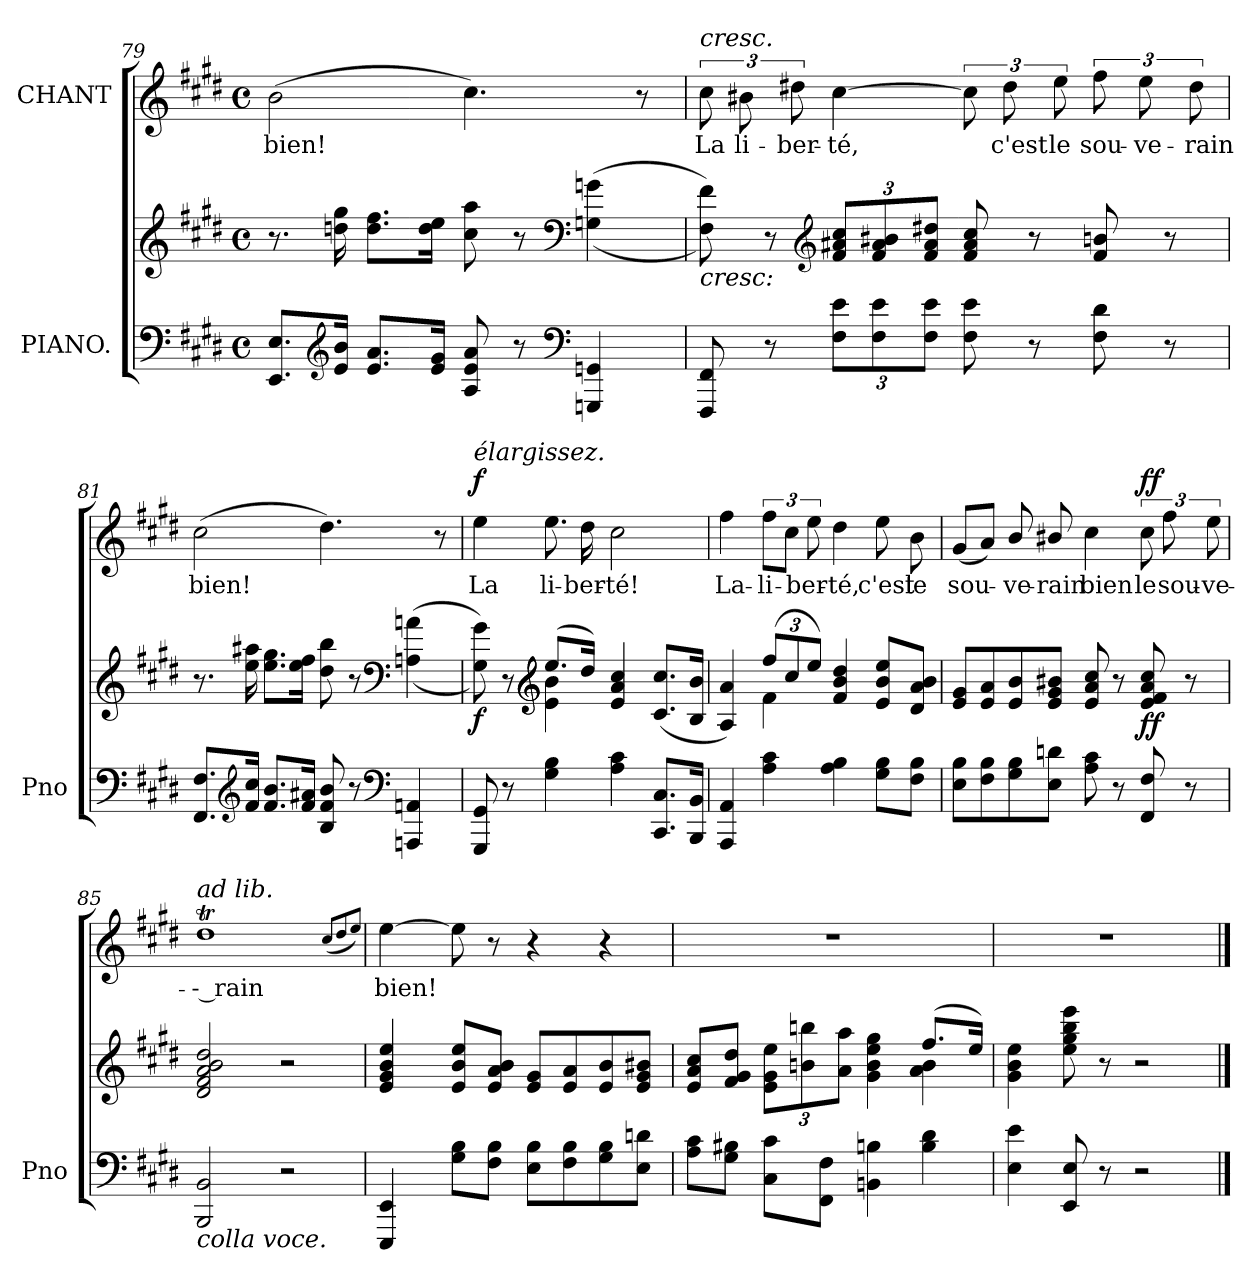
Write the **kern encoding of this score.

**kern	**kern	**dynam	**kern	**text	**dynam
*part2	*part2	*part2	*part1	*part1	*part1
*staff3	*staff2	*staff2/3	*staff1	*staff1	*staff1
*I"PIANO.	*	*	*I"CHANT	*	*
*I'Pno	*	*	*	*	*
*clefF4	*clefG2	*	*clefG2	*	*
*k[f#c#g#d#]	*k[f#c#g#d#]	*	*k[f#c#g#d#]	*	*
*M4/4	*M4/4	*	*M4/4	*	*
*met(c)	*met(c)	*	*met(c)	*	*
=79	=79	=79	=79	=79	=79
!	!	!	!	!LO:LY:b	!
8.EE/ 8.E/L	8.r	.	(2b\	bien!	.
*clefG2	*	*	*	*	*
16e/ 16b/Jk	16ddn\ 16gg#\	.	.	.	.
8.e/ 8.a/L	8.dd\ 8.ff#\L	.	.	.	.
16e/ 16g#/Jk	16dd\ 16ee\Jk	.	.	.	.
8A/ 8e/ 8a/	8cc#\ 8aa\	.	4.cc#\)	.	.
8r	8r	.	.	.	.
*clefF4	*clefF4	*	*	*	*
4GGGn/ 4GGn/	(<(4Gn\ 4gn\	.	.	.	.
.	.	.	8r	.	.
=80	=80	=80	=80	=80	=80
!	!	!	!LO:TX:a:i:t=cresc.	!	!
!	!LO:TX:b:i:t=cresc&colon;	!	!	!	!
!	!	!	!	!LO:LY:b	!
8FFF#/ 8FF#/	8F#\ 8f#\))	.	12cc#\	-La	.
!	!	!	!	!LO:LY:b	!
.	.	.	12b#X\	li-	.
8r	8r	.	.	.	.
!	!	!	!	!LO:LY:b	!
.	.	.	12dd#X\	-ber-	.
*	*clefG2	*	*	*	*
*	*Xbrackettup	*	*	*	*
!	!	!	!	!LO:LY:b	!
12F#\ 12e\L	12f#/ 12a#X/ 12cc#/L	.	[4cc#\	-té,	.
12F#\ 12e\	12f#/ 12a#/ 12b#X/	.	.	.	.
12F#\ 12e\J	12f#/ 12a#/ 12dd#X/J	.	.	.	.
8F#\ 8e\	8f#/ 8a#/ 8cc#/	.	12cc#\]	.	.
!	!	!	!	!LO:LY:b	!
.	.	.	12dd#\	c'est	.
8r	8r	.	.	.	.
!	!	!	!	!LO:LY:b	!
.	.	.	12ee\	le	.
!	!	!	!	!LO:LY:b	!
8F#\ 8d#\	8f#/ 8bn/	.	12ff#\	sou-	.
!	!	!	!	!LO:LY:b	!
.	.	.	12ee\	-ve-	.
8r	8r	.	.	.	.
!	!	!	!	!LO:LY:b	!
.	.	.	12dd#\	-rain	.
!!LO:LB:g=z
=81	=81	=81	=81	=81	=81
!	!	!	!	!LO:LY:b	!
8.FF#/ 8.F#/L	8.r	.	(2cc#\	bien!	.
*clefG2	*	*	*	*	*
16f#/ 16cc#/Jk	16ee\ 16aa#X\	.	.	.	.
8.f#/ 8.b/L	8.ee\ 8.gg#\L	.	.	.	.
16f#/ 16a#X/Jk	16ee\ 16ff#\Jk	.	.	.	.
8B/ 8f#/ 8b/	8dd#\ 8bb\	.	4.dd#\)	.	.
8r	8r	.	.	.	.
*clefF4	*clefF4	*	*	*	*
4AAAn/ 4AAn/	((<4An\ 4an\	.	.	.	.
.	.	.	8r	.	.
=82	=82	=82	=82	=82	=82
*	*^	*	*	*	*
!	!	!	!	!LO:TX:a:i:t=élargissez.	!	!
!	!	!	!LO:DY:b	!	!LO:LY:b	!LO:DY:a
8GGG#/ 8GG#/	8G#\ 8g#\))	4ryy	f	4ee\	La	f
8r	8r	.	.	.	.	.
*	*clefG2	*	*	*	*	*
!	!	!	!	!	!LO:LY:b	!
4G#\ 4B\	(<8.ee/L	4e\ 4b\	.	8.ee\	li-	.
!	!	!	!	!	!LO:LY:b	!
.	16dd#/Jk)	.	.	16dd#\	-ber-	.
!	!	!	!	!	!LO:LY:b	!
4A\ 4c#\	4e/ 4a/ 4cc#/	2ryy	.	2cc#\	-té!	.
8.CC#/ 8.C#/L	(<8.c#/ 8.cc#/L	.	.	.	.	.
16BBB/ 16BB/Jk	16B/ 16b/Jk	.	.	.	.	.
=83	=83	=83	=83	=83	=83	=83
!	!	!	!	!	!LO:LY:b	!
4AAA/ 4AA/	4A/ 4a/)	4ryy	.	4ff#\	La-	.
!	!	!	!	!	!LO:LY:b	!
4A\ 4c#\	(<12ff#/L	4f#\	.	12ff#\L	-li-	.
.	12cc#/	.	.	12cc#\J	.	.
!	!	!	!	!	!LO:LY:b	!
.	12ee/J)	.	.	12ee\	-ber-	.
!	!	!	!	!	!LO:LY:b	!
4A\ 4B\	4f#/ 4b/ 4dd#/	2ryy	.	4dd#\	-té,	.
!	!	!	!	!	!LO:LY:b	!
8G#\ 8B\L	8e/ 8b/ 8ee/L	.	.	8ee\	c'est	.
!	!	!	!	!	!LO:LY:b	!
8F#\ 8B\J	8d#/ 8a/ 8b/J	.	.	8b\	le	.
*	*v	*v	*	*	*	*
=84	=84	=84	=84	=84	=84
!	!	!	!	!LO:LY:b	!
8E\ 8B\L	8e/ 8g#/L	.	(8g#/L	sou-	.
8F#\ 8B\	8e/ 8a/	.	8a/J)	.	.
!	!	!	!	!LO:LY:b	!
8G#\ 8B\	8e/ 8b/	.	8b/	-ve-	.
!	!	!	!	!LO:LY:b	!
8E\ 8dn\J	8e/ 8g#/ 8b#X/J	.	8b#X/	-rain	.
!	!	!	!	!LO:LY:b	!
8A\ 8c#\	8e/ 8a/ 8cc#/	.	4cc#\	bien	.
8r	8r	.	.	.	.
!	!	!LO:DY:b	!	!LO:LY:b	!LO:DY:a
8FF#/ 8F#/	8e/ 8f#/ 8a/ 8cc#/	ff	12cc#\	le	ff
!	!	!	!	!LO:LY:b	!
.	.	.	12ff#\	sou-	.
8r	8r	.	.	.	.
!	!	!	!	!LO:LY:b	!
.	.	.	12ee\	-ve-	.
!!LO:LB:g=z
=85	=85	=85	=85	=85	=85
!	!	!	!LO:TX:a:i:t=ad lib.	!	!
!LO:TX:b:i:t=colla voce.	!	!	!	!	!
!	!	!	!	!LO:LY:b	!
2BBB/ 2BB/	2d#/ 2f#/ 2a/ 2b/ 2dd#/	.	1dd#t	-- rain	.
2r	2r	.	.	.	.
.	.	.	(8qcc#/L	.	.
.	.	.	8qdd#/	.	.
.	.	.	8qee/J)	.	.
=86	=86	=86	=86	=86	=86
!	!	!	!	!LO:LY:b	!
*	*	*	*^	*	*
4EEE/ 4EE/	4e/ 4g#/ 4b/ 4ee/	.	[4ee\	8ryy	bien!	.
.	.	.	.	8ryy	.	.
8G#\ 8B\L	8e/ 8b/ 8ee/L	.	8ee\]	2.ryy	.	.
8F#\ 8B\J	8e/ 8a/ 8b/J	.	8r	.	.	.
8E\ 8B\L	8e/ 8g#/L	.	4r	.	.	.
8F#\ 8B\	8e/ 8a/	.	.	.	.	.
8G#\ 8B\	8e/ 8b/	.	4r	.	.	.
8E\ 8dn\J	8e/ 8g#/ 8b#X/J	.	.	.	.	.
*	*	*	*v	*v	*	*
=87	=87	=87	=87	=87	=87
*	*^	*	*	*	*
8A\ 8c#\L	8e/ 8a/ 8cc#/L	2.ryy	.	1r	.	.
8G#\ 8B#X\J	8f#/ 8g#/ 8dd#/J	.	.	.	.	.
*	*brackettup	*	*	*	*	*
8C#\ 8c#\L	12e\ 12g#\ 12ee\L	.	.	.	.	.
.	12bn\ 12bbn\	.	.	.	.	.
8FF#\ 8F#\J	.	.	.	.	.	.
.	12a\ 12aa\J	.	.	.	.	.
4BBn\ 4Bn\	4g#\ 4b\ 4ee\ 4gg#\	.	.	.	.	.
4B\ 4d#\	(<8.ff#/L	4a\ 4b\	.	.	.	.
.	16ee/Jk)	.	.	.	.	.
*	*v	*v	*	*	*	*
=88	=88	=88	=88	=88	=88
4E\ 4e\	4g#\ 4b\ 4ee\	.	1r	.	.
8EE/ 8E/	8ee\ 8gg#\ 8bb\ 8eee\	.	.	.	.
8r	8r	.	.	.	.
2r	2r	.	.	.	.
==	==	==	==	==	==
*-	*-	*-	*-	*-	*-
